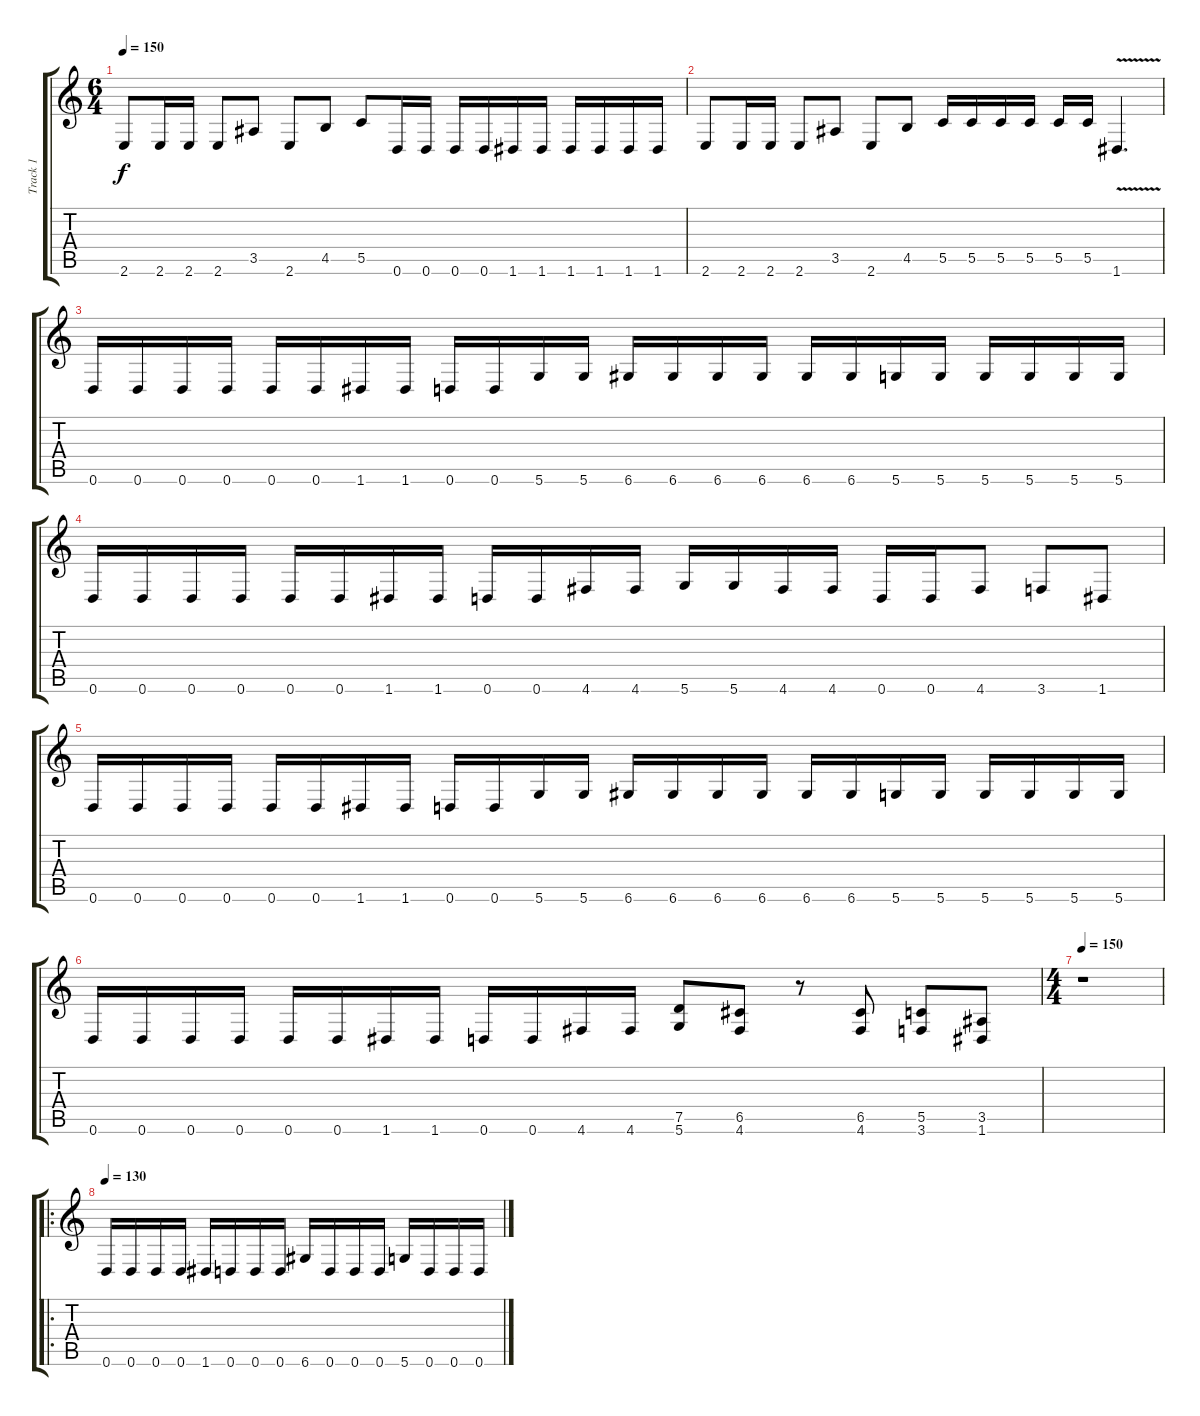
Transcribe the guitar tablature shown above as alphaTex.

\track ("Track 1" "Track 1") {instrument distortionguitar}
\staff {score tabs}
\tuning (D4 A3 F3 C3 G2 D2) {hide}
\ts (6 4)
\tempo 150
\clef g2
\ks c
2.6.8{dy f} 2.6.16 2.6.16 2.6.8 3.5.8 2.6.8 4.5.8 5.5.8 0.6.16 0.6.16 0.6.16 0.6.16 1.6.16 1.6.16 1.6.16 1.6.16 1.6.16 1.6.16 |
2.6.8 2.6.16 2.6.16 2.6.8 3.5.8 2.6.8 4.5.8 5.5.16 5.5.16 5.5.16 5.5.16 5.5.16 5.5.16 1.6{v}.4{d} |
0.6.16 0.6.16 0.6.16 0.6.16 0.6.16 0.6.16 1.6.16 1.6.16 0.6.16 0.6.16 5.6.16 5.6.16 6.6.16 6.6.16 6.6.16 6.6.16 6.6.16 6.6.16 5.6.16 5.6.16 5.6.16 5.6.16 5.6.16 5.6.16 |
0.6.16 0.6.16 0.6.16 0.6.16 0.6.16 0.6.16 1.6.16 1.6.16 0.6.16 0.6.16 4.6.16 4.6.16 5.6.16 5.6.16 4.6.16 4.6.16 0.6.16 0.6.16 4.6.8 3.6.8 1.6.8 |
0.6.16 0.6.16 0.6.16 0.6.16 0.6.16 0.6.16 1.6.16 1.6.16 0.6.16 0.6.16 5.6.16 5.6.16 6.6.16 6.6.16 6.6.16 6.6.16 6.6.16 6.6.16 5.6.16 5.6.16 5.6.16 5.6.16 5.6.16 5.6.16 |
0.6.16 0.6.16 0.6.16 0.6.16 0.6.16 0.6.16 1.6.16 1.6.16 0.6.16 0.6.16 4.6.16 4.6.16 (7.5 5.6).8 (6.5 4.6).8 r.8 (6.5 4.6).8 (5.5 3.6).8 (3.5 1.6).8 |
\ts (4 4)
\tempo 150
r.1 |
\ro
\tempo 130
0.6.16 0.6.16 0.6.16 0.6.16 1.6.16 0.6.16 0.6.16 0.6.16 6.6.16 0.6.16 0.6.16 0.6.16 5.6.16 0.6.16 0.6.16 0.6.16
